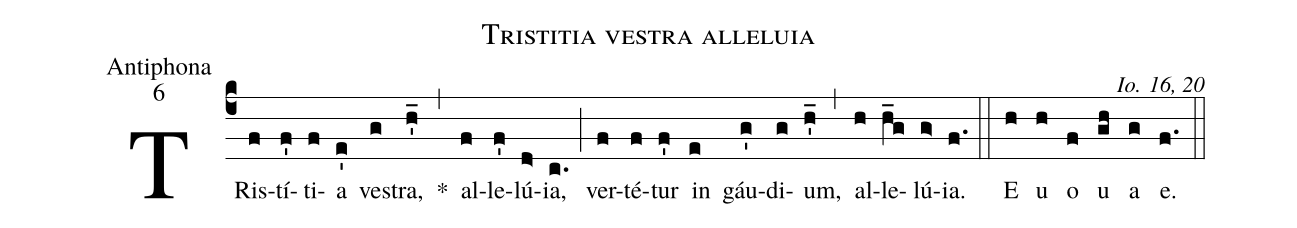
name:Tristitia vestra alleluia;
office-part:Antiphona;
mode:6;
commentary:Io. 16, 20;
%%
(c4)
TRis(f)tí(f')ti(f)a(e') ves(g)tra,(h'_) *(,)
al(f)le(f')lú(d>)ia,(c.) (;)
ver(f)té(f)tur(f') in(e) gáu(g')di(g)um,(h'_) (,)
al(h)le(h_g)lú(g>)ia.(f.) (::)
E(h) u(h) o(f) u(gh) a(g) e.(f.) (::)
